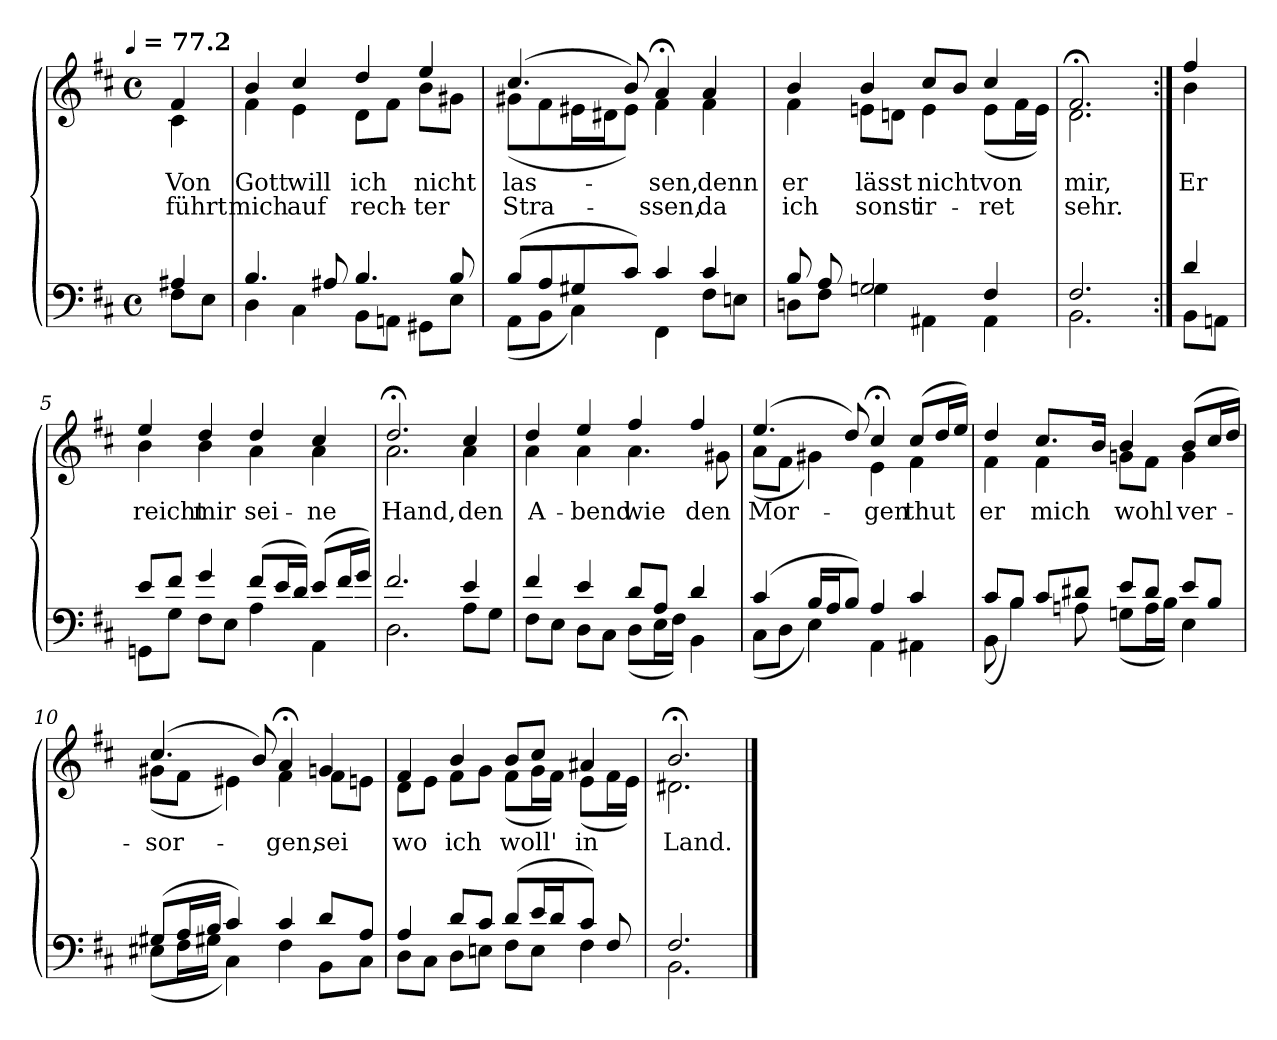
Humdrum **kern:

**kern	**kern	**text	**text	**dynam
*part1	*part1	*part1	*part1	*part1
*staff2	*staff1	*staff1	*staff1	*staff1/2
*clefF4	*clefG2	*	*	*
*k[f#c#]	*k[f#c#]	*	*	*
!!LO:TX:omd:t=[quarter] = 77.2
*M4/4	*M4/4	*	*	*
*met(c)	*met(c)	*	*	*
*MM77	*MM77	*	*	*
=	=	=	=	=
*^	*^	*	*	*
4A#X	8F#L	4f#	4c#	Von	führt	.
.	8EJ	.	.	.	.	.
=1	=1	=1	=1	=1	=1	=1
4.B	4D	4b	4f#	Gott	mich	.
.	4C#	4cc#	4e	will	auf	.
8A#X	.	.	.	.	.	.
4.B	8BBL	4dd	8dL	ich	rech-	.
.	8AAnJ	.	8f#J	.	.	.
.	8GG#XL	4ee	8bL	nicht	-ter	.
8B	8EJ	.	8g#XJ	.	.	.
=2	=2	=2	=2	=2	=2	=2
(8BL	(8AAL	(4.cc#	(8g#XL	las-	Stra-	.
8A	8BBJ	.	8f#	.	.	.
8G#X	4C#)	.	16e#XL	.	.	.
.	.	.	16d#XJ	.	.	.
8c#J)	.	8b)	8e#J)	.	.	.
4c#	4FF#	4a;<	4f#	-sen,	-ssen,	.
4c#	8F#L	4a	4f#	denn	da	.
.	8EnJ	.	.	.	.	.
=3	=3	=3	=3	=3	=3	=3
8B	8DnL	4b	4f#	er	ich	.
8A	8F#J	.	.	.	.	.
2Gn	4G	4b	8enL	lässt	sonst	.
.	.	.	8dnJ	.	.	.
.	4AA#X	8cc#L	4e	nicht	ir-	.
.	.	8bJ	.	.	.	.
4F#	4AA#	4cc#	(8eL	von	-ret	♩ =74
.	.	.	16f#L	.	.	.
.	.	.	16eJJ)	.	.	.
=4	=4	=4	=4	=4	=4	=4
2.F#	2.BB	2.f#;<	2.d	mir,	sehr.	.
!!LO:LB:g=z	!!
=:|!	=:|!	=:|!	=:|!	=:|!	=:|!	=:|!
*	*	*MM77	*	*	*	*
4d	8BBL	4ff#	4b	Er	.	.
.	8AAnJ	.	.	.	.	.
=5	=5	=5	=5	=5	=5	=5
8eL	8GGnL	4ee	4b	reicht	.	.
8f#J	8GJ	.	.	.	.	.
4g	8F#L	4dd	4b	mir	.	.
.	8EJ	.	.	.	.	.
(8f#L	4A	4dd	4a	sei-	.	.
16eL	.	.	.	.	.	.
16dJJ)	.	.	.	.	.	.
(8eL	4AA	4cc#	4a	-ne	.	.
16f#L	.	.	.	.	.	.
16gJJ)	.	.	.	.	.	.
=6	=6	=6	=6	=6	=6	=6
2.f#	2.D	2.dd;<	2.a	Hand,	.	.
4e	8AL	4cc#	4a	den	.	.
.	8GJ	.	.	.	.	.
=7	=7	=7	=7	=7	=7	=7
4f#	8F#L	4dd	4a	A-	.	.
.	8EJ	.	.	.	.	.
4e	8DL	4ee	4a	-bend	.	.
.	8C#J	.	.	.	.	.
8dL	(8DL	4ff#	4.a	wie	.	.
8AJ	16EL	.	.	.	.	.
.	16F#JJ)	.	.	.	.	.
4d	4BB	4ff#	.	den	.	.
.	.	.	8g#X	.	.	.
=8	=8	=8	=8	=8	=8	=8
(4c#	(8C#L	(4.ee	(8aL	Mor-	.	.
.	8DJ	.	8f#J	.	.	.
16BLL	4E)	.	4g#X)	.	.	.
16AJ	.	.	.	.	.	.
8BJ)	.	8dd)	.	.	.	.
4A	4AA	4cc#;<	4e	-gen	.	.
4c#	4AA#X	(8cc#L	4f#	thut	.	.
.	.	16ddL	.	.	.	.
.	.	16eeJJ)	.	.	.	.
!!LO:LB:g=z	!!
=9	=9	=9	=9	=9	=9	=9
*	*	*MM76	*	*	*	*
8c#L	(8BB	4dd	4f#	er	.	.
8BJ	4B)	.	.	.	.	.
8c#L	.	8.cc#L	4f#	mich	.	.
8d#XJ	8An	.	.	.	.	.
.	.	16bJk	.	.	.	.
8eL	(8GnL	4b	8gnL	wohl	.	.
8d#J	16AL	.	8f#J	.	.	.
.	16BJJ)	.	.	.	.	.
8eL	4E	(8bL	4g	ver-	.	.
8BJ	.	16cc#L	.	.	.	.
.	.	16ddJJ)	.	.	.	.
=10	=10	=10	=10	=10	=10	=10
*	*	*MM74	*	*	*	*
(8G#XL	(8E#XL	(4.cc#	(8g#XL	-sor-	.	.
16AL	16F#L	.	8f#J	.	.	.
16BJJ	16G#XJJ	.	.	.	.	.
4c#)	4C#)	.	4e#X)	.	.	.
.	.	8b)	.	.	.	.
4c#	4F#	4a;<	4f#	-gen,	.	.
8dL	8BBL	4gn	8f#L	sei	.	♩ = 76
8AJ	8C#J	.	8enJ	.	.	.
=11	=11	=11	=11	=11	=11	=11
4A	8DL	4f#	8dL	wo	.	.
.	8C#J	.	8eJ	.	.	.
8dL	8DL	4b	8f#L	ich	.	.
8c#J	8EnJ	.	8gJ	.	.	.
(8dL	8F#L	8bL	(8f#L	woll'	.	♩ = 74
16eL	8EJ	8cc#J	16gL	.	.	.
16dJ	.	.	16f#JJ)	.	.	.
8c#J)	4F#	4a#X	(8eL	in	.	♩ = 70
8F#	.	.	16f#L	.	.	.
.	.	.	16eJJ)	.	.	.
=12	=12	=12	=12	=12	=12	=12
2.F#	2.BB	2.b;<	2.d#X	Land.	.	.
*v	*v	*	*	*	*	*
*	*v	*v	*	*	*
==	==	==	==	==
*-	*-	*-	*-	*-
